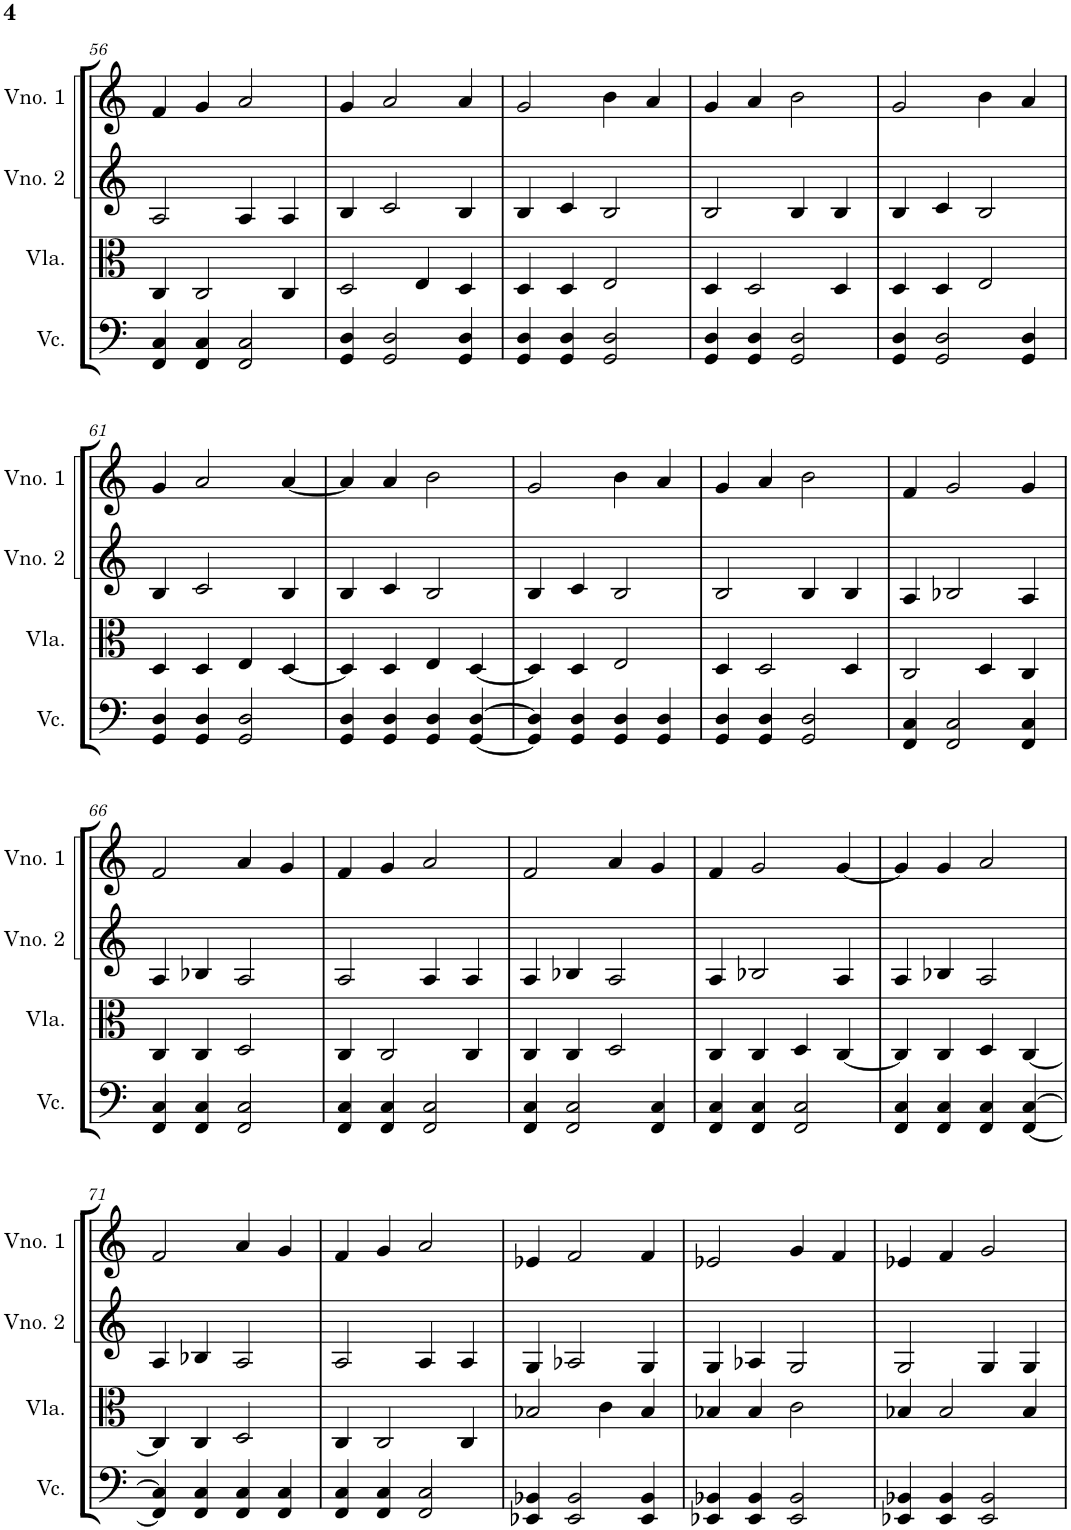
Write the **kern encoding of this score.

**kern	**kern	**kern	**kern
*part4	*part3	*part2	*part1
*staff4	*staff3	*staff2	*staff1
*I"Violoncelo	*I"Viola	*I"Violino 2	*I"Violino 1
*I'Vc.	*I'Vla.	*I'Vno. 2	*I'Vno. 1
!!LO:PB:g=z
*clefF4	*clefC3	*clefG2	*clefG2
*k[]	*k[]	*k[]	*k[]
*M4/4	*M4/4	*M4/4	*M4/4
=56	=56	=56	=56
4FF/ 4C/	4C/	2A/	4f/
4FF/ 4C/	2C/	.	4g/
2FF/ 2C/	.	4A/	2a/
.	4C/	4A/	.
=57	=57	=57	=57
4GG/ 4D/	2D/	4B/	4g/
2GG/ 2D/	.	2c/	2a/
.	4E/	.	.
4GG/ 4D/	4D/	4B/	4a/
=58	=58	=58	=58
4GG/ 4D/	4D/	4B/	2g/
4GG/ 4D/	4D/	4c/	.
2GG/ 2D/	2E/	2B/	4b\
.	.	.	4a/
=59	=59	=59	=59
4GG/ 4D/	4D/	2B/	4g/
4GG/ 4D/	2D/	.	4a/
2GG/ 2D/	.	4B/	2b\
.	4D/	4B/	.
=60	=60	=60	=60
4GG/ 4D/	4D/	4B/	2g/
2GG/ 2D/	4D/	4c/	.
.	2E/	2B/	4b\
4GG/ 4D/	.	.	4a/
!!LO:LB:g=z
=61	=61	=61	=61
4GG/ 4D/	4D/	4B/	4g/
4GG/ 4D/	4D/	2c/	2a/
2GG/ 2D/	4E/	.	.
.	[4D/	4B/	[4a/
=62	=62	=62	=62
4GG/ 4D/	4D/]	4B/	4a/]
4GG/ 4D/	4D/	4c/	4a/
4GG/ 4D/	4E/	2B/	2b\
[4GG/ [4D/	[4D/	.	.
=63	=63	=63	=63
4GG/] 4D/]	4D/]	4B/	2g/
4GG/ 4D/	4D/	4c/	.
4GG/ 4D/	2E/	2B/	4b\
4GG/ 4D/	.	.	4a/
=64	=64	=64	=64
4GG/ 4D/	4D/	2B/	4g/
4GG/ 4D/	2D/	.	4a/
2GG/ 2D/	.	4B/	2b\
.	4D/	4B/	.
=65	=65	=65	=65
4FF/ 4C/	2C/	4A/	4f/
2FF/ 2C/	.	2B-X/	2g/
.	4D/	.	.
4FF/ 4C/	4C/	4A/	4g/
!!LO:LB:g=z
=66	=66	=66	=66
4FF/ 4C/	4C/	4A/	2f/
4FF/ 4C/	4C/	4B-X/	.
2FF/ 2C/	2D/	2A/	4a/
.	.	.	4g/
=67	=67	=67	=67
4FF/ 4C/	4C/	2A/	4f/
4FF/ 4C/	2C/	.	4g/
2FF/ 2C/	.	4A/	2a/
.	4C/	4A/	.
=68	=68	=68	=68
4FF/ 4C/	4C/	4A/	2f/
2FF/ 2C/	4C/	4B-X/	.
.	2D/	2A/	4a/
4FF/ 4C/	.	.	4g/
=69	=69	=69	=69
4FF/ 4C/	4C/	4A/	4f/
4FF/ 4C/	4C/	2B-X/	2g/
2FF/ 2C/	4D/	.	.
.	[4C/	4A/	[4g/
=70	=70	=70	=70
4FF/ 4C/	4C/]	4A/	4g/]
4FF/ 4C/	4C/	4B-X/	4g/
4FF/ 4C/	4D/	2A/	2a/
[4FF/ [4C/	[4C/	.	.
!!LO:LB:g=z
=71	=71	=71	=71
4FF/] 4C/]	4C/]	4A/	2f/
4FF/ 4C/	4C/	4B-X/	.
4FF/ 4C/	2D/	2A/	4a/
4FF/ 4C/	.	.	4g/
=72	=72	=72	=72
4FF/ 4C/	4C/	2A/	4f/
4FF/ 4C/	2C/	.	4g/
2FF/ 2C/	.	4A/	2a/
.	4C/	4A/	.
=73	=73	=73	=73
4EE-X/ 4BB-X/	2B-X/	4G/	4e-X/
2EE-/ 2BB-/	.	2A-X/	2f/
.	4c\	.	.
4EE-/ 4BB-/	4B-/	4G/	4f/
=74	=74	=74	=74
4EE-X/ 4BB-X/	4B-X/	4G/	2e-X/
4EE-/ 4BB-/	4B-/	4A-X/	.
2EE-/ 2BB-/	2c\	2G/	4g/
.	.	.	4f/
=75	=75	=75	=75
4EE-X/ 4BB-X/	4B-X/	2G/	4e-X/
4EE-/ 4BB-/	2B-/	.	4f/
2EE-/ 2BB-/	.	4G/	2g/
.	4B-/	4G/	.
=	=	=	=
*-	*-	*-	*-
